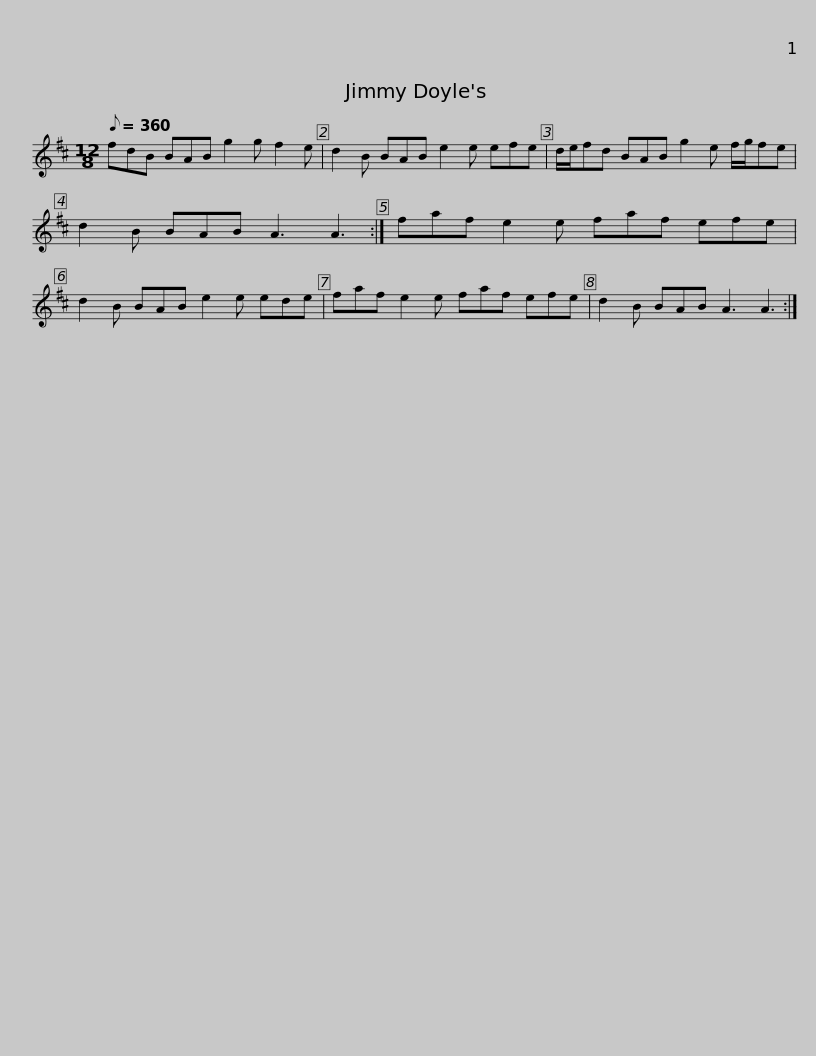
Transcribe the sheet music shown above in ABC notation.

X:1
L:1/8
Q:1/8=360
M:12/8
I:linebreak $
K:D
V:1 treble
V:1
 fdB BAB g2 g f2 e | d2 B BAB e2 e efe | d/e/fd BAB g2 e f/g/fe | d2 B BAB A3 A3 :|$ faf e2 e faf efe | %5
 d2 B BAB e2 e ede | faf e2 e faf efe | d2 B BAB A3 A3 :| %8
